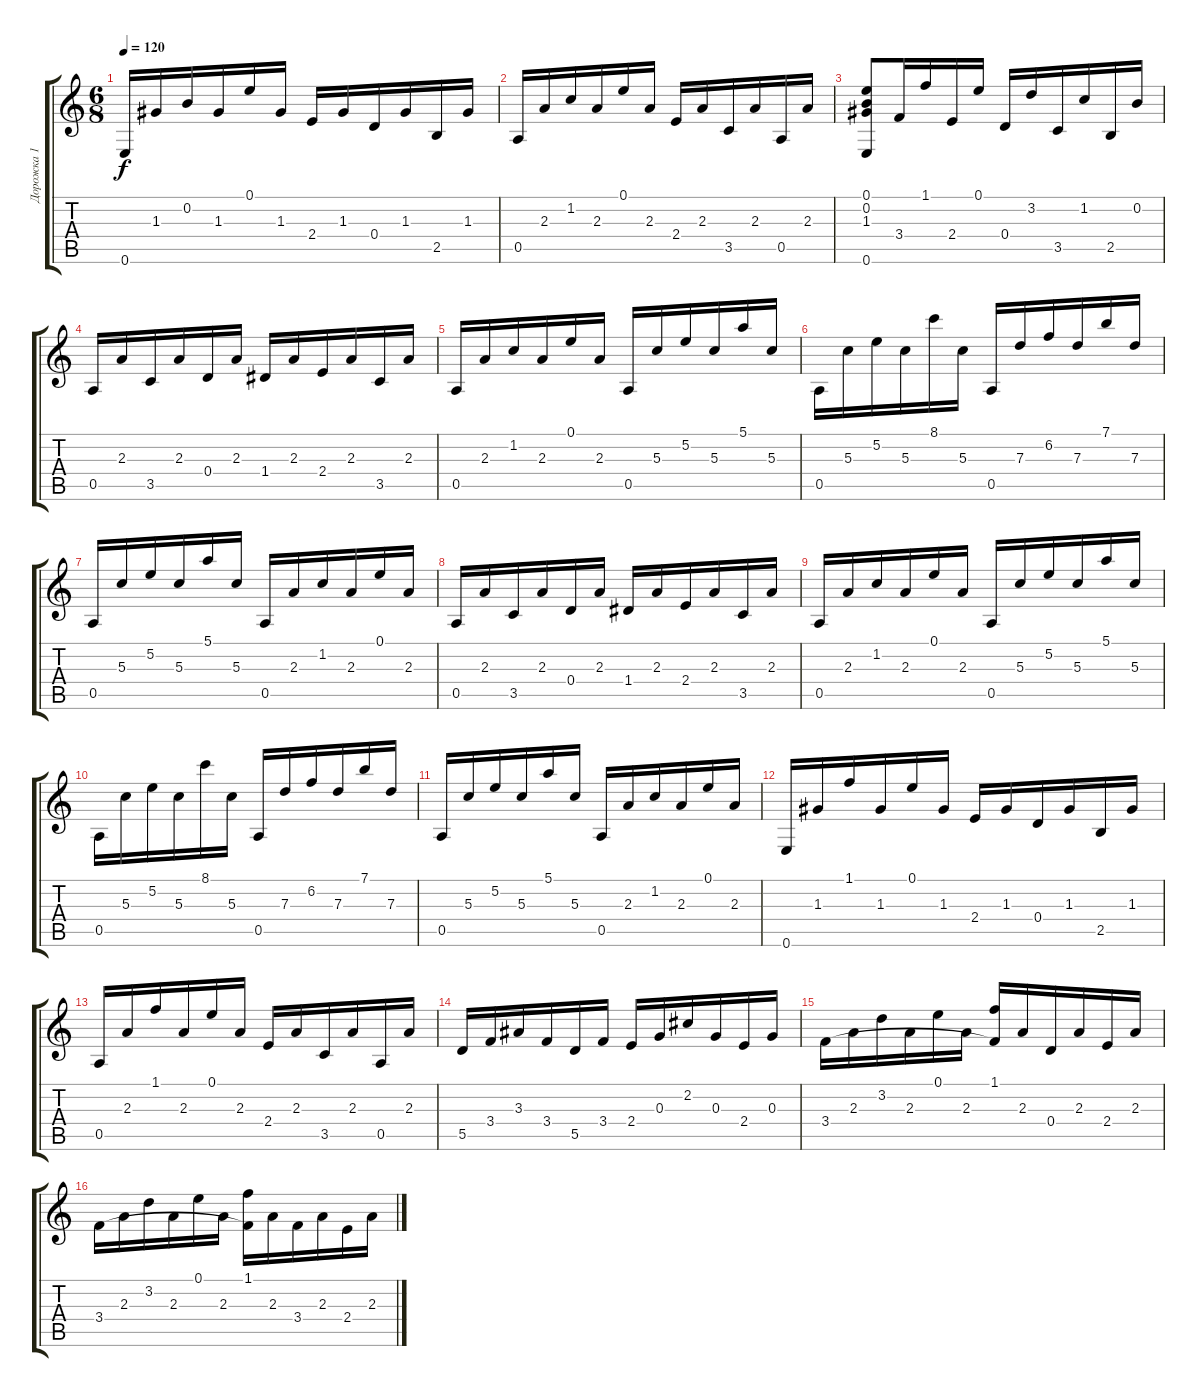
\track ("Дорожка 1" "Дорожка 1") {instrument acousticguitarnylon}
\staff {score tabs}
\tuning (E4 B3 G3 D3 A2 E2) {hide}
\ts (6 8)
\tempo 120
\clef g2
\ks c
0.6.16{dy f} 1.3.16 0.2.16 1.3.16 0.1.16 1.3.16 2.4.16 1.3.16 0.4.16 1.3.16 2.5.16 1.3.16 |
0.5.16 2.3.16 1.2.16 2.3.16 0.1.16 2.3.16 2.4.16 2.3.16 3.5.16 2.3.16 0.5.16 2.3.16 |
(0.1 0.2 1.3 0.6).8 3.4.16 1.1.16 2.4.16 0.1.16 0.4.16 3.2.16 3.5.16 1.2.16 2.5.16 0.2.16 |
0.5.16 2.3.16 3.5.16 2.3.16 0.4.16 2.3.16 1.4.16 2.3.16 2.4.16 2.3.16 3.5.16 2.3.16 |
0.5.16 2.3.16 1.2.16 2.3.16 0.1.16 2.3.16 0.5.16 5.3.16 5.2.16 5.3.16 5.1.16 5.3.16 |
0.5.16 5.3.16 5.2.16 5.3.16 8.1.16 5.3.16 0.5.16 7.3.16 6.2.16 7.3.16 7.1.16 7.3.16 |
0.5.16 5.3.16 5.2.16 5.3.16 5.1.16 5.3.16 0.5.16 2.3.16 1.2.16 2.3.16 0.1.16 2.3.16 |
0.5.16 2.3.16 3.5.16 2.3.16 0.4.16 2.3.16 1.4.16 2.3.16 2.4.16 2.3.16 3.5.16 2.3.16 |
0.5.16 2.3.16 1.2.16 2.3.16 0.1.16 2.3.16 0.5.16 5.3.16 5.2.16 5.3.16 5.1.16 5.3.16 |
0.5.16 5.3.16 5.2.16 5.3.16 8.1.16 5.3.16 0.5.16 7.3.16 6.2.16 7.3.16 7.1.16 7.3.16 |
0.5.16 5.3.16 5.2.16 5.3.16 5.1.16 5.3.16 0.5.16 2.3.16 1.2.16 2.3.16 0.1.16 2.3.16 |
0.6.16 1.3.16 1.1.16 1.3.16 0.1.16 1.3.16 2.4.16 1.3.16 0.4.16 1.3.16 2.5.16 1.3.16 |
0.5.16 2.3.16 1.1.16 2.3.16 0.1.16 2.3.16 2.4.16 2.3.16 3.5.16 2.3.16 0.5.16 2.3.16 |
5.5.16 3.4.16 3.3.16 3.4.16 5.5.16 3.4.16 2.4.16 0.3.16 2.2.16 0.3.16 2.4.16 0.3.16 |
3.4.16 2.3.16 3.2.16 2.3.16 0.1.16 2.3.16 (1.1 3.4{t}).16 2.3.16 0.4.16 2.3.16 2.4.16 2.3.16 |
3.4.16 2.3.16 3.2.16 2.3.16 0.1.16 2.3.16 (1.1 3.4{t}).16 2.3.16 3.4.16 2.3.16 2.4.16 2.3.16
